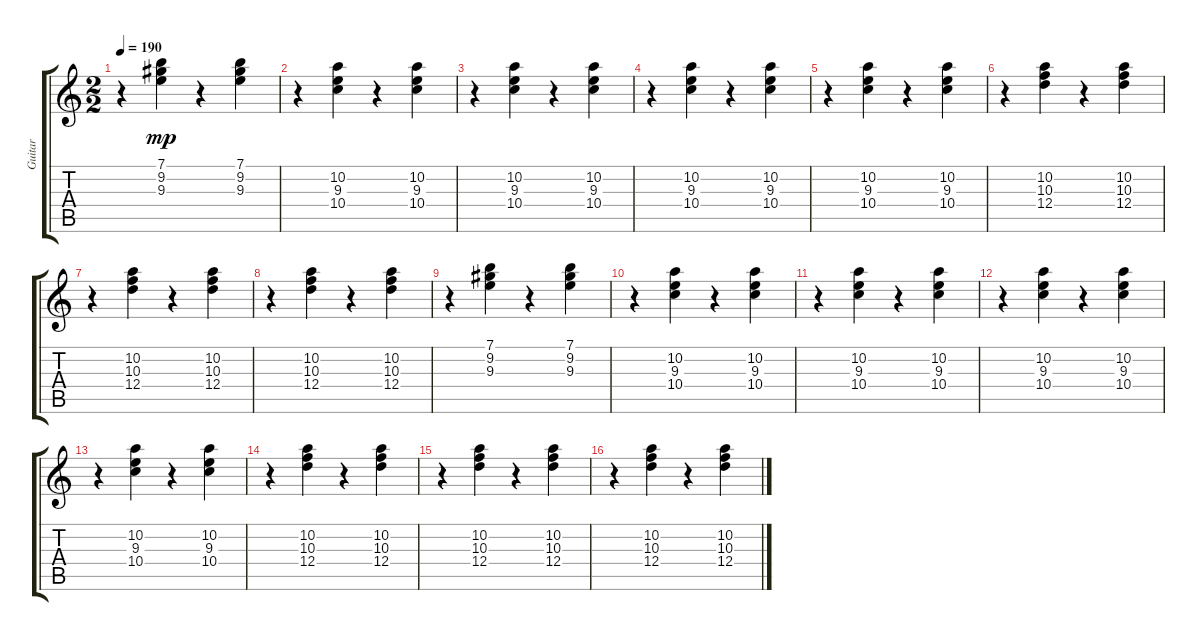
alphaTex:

\track ("Guitar" "Guitar") {instrument electricguitarclean}
\staff {score tabs}
\tuning (E4 B3 G3 D3 A2 E2) {hide}
\ts (2 2)
\tempo 190
\clef g2
\ks c
r.4{dy mp} (7.1 9.2 9.3).4 r.4 (7.1 9.2 9.3).4 |
r.4 (10.2 9.3 10.4).4 r.4 (10.2 9.3 10.4).4 |
r.4 (10.2 9.3 10.4).4 r.4 (10.2 9.3 10.4).4 |
r.4 (10.2 9.3 10.4).4 r.4 (10.2 9.3 10.4).4 |
r.4 (10.2 9.3 10.4).4 r.4 (10.2 9.3 10.4).4 |
r.4 (10.2 10.3 12.4).4 r.4 (10.2 10.3 12.4).4 |
r.4 (10.2 10.3 12.4).4 r.4 (10.2 10.3 12.4).4 |
r.4 (10.2 10.3 12.4).4 r.4 (10.2 10.3 12.4).4 |
r.4 (7.1 9.2 9.3).4 r.4 (7.1 9.2 9.3).4 |
r.4 (10.2 9.3 10.4).4 r.4 (10.2 9.3 10.4).4 |
r.4 (10.2 9.3 10.4).4 r.4 (10.2 9.3 10.4).4 |
r.4 (10.2 9.3 10.4).4 r.4 (10.2 9.3 10.4).4 |
r.4 (10.2 9.3 10.4).4 r.4 (10.2 9.3 10.4).4 |
r.4 (10.2 10.3 12.4).4 r.4 (10.2 10.3 12.4).4 |
r.4 (10.2 10.3 12.4).4 r.4 (10.2 10.3 12.4).4 |
r.4 (10.2 10.3 12.4).4 r.4 (10.2 10.3 12.4).4
